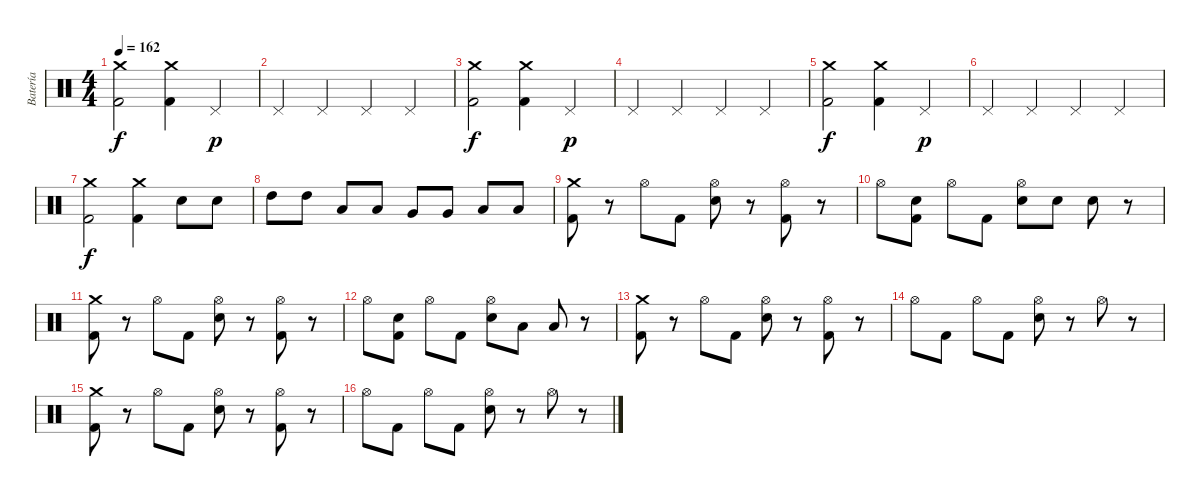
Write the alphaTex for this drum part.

\track ("Batería" "Batería") {instrument percussion}
\staff {score}
\articulation defaults
\ts (4 4)
\tempo 162
\clef neutral
\ks c
("Crash medium (hit)" "Kick (hit) 2").2{dy f} ("Crash medium (hit)" "Kick (hit) 2").4 "Pedal Hi-Hat (hit)".4{dy p} |
"Pedal Hi-Hat (hit)".4 "Pedal Hi-Hat (hit)".4 "Pedal Hi-Hat (hit)".4 "Pedal Hi-Hat (hit)".4 |
("Crash medium (hit)" "Kick (hit) 2").2{dy f} ("Crash medium (hit)" "Kick (hit) 2").4 "Pedal Hi-Hat (hit)".4{dy p} |
"Pedal Hi-Hat (hit)".4 "Pedal Hi-Hat (hit)".4 "Pedal Hi-Hat (hit)".4 "Pedal Hi-Hat (hit)".4 |
("Crash medium (hit)" "Kick (hit) 2").2{dy f} ("Crash medium (hit)" "Kick (hit) 2").4 "Pedal Hi-Hat (hit)".4{dy p} |
"Pedal Hi-Hat (hit)".4 "Pedal Hi-Hat (hit)".4 "Pedal Hi-Hat (hit)".4 "Pedal Hi-Hat (hit)".4 |
("Crash medium (hit)" "Kick (hit) 2").2{dy f} ("Crash medium (hit)" "Kick (hit) 2").4 "Snare (hit) 2".8 "Snare (hit) 2".8 |
"High Tom (hit)".8 "High Tom (hit)".8 "Low Tom (hit)".8 "Low Tom (hit)".8 "Very Low Tom (hit)".8 "Very Low Tom (hit)".8 "Low Floor Tom (hit)".8 "Low Floor Tom (hit)".8 |
("Crash medium (hit)" "Kick (hit) 2").8 r.8 "Hi-Hat (open)".8 "Kick (hit) 2".8 ("Hi-Hat (open)" "Snare (hit) 2").8 r.8 ("Hi-Hat (open)" "Kick (hit) 2").8 r.8 |
"Hi-Hat (open)".8 ("Snare (hit) 2" "Kick (hit) 2").8 "Hi-Hat (open)".8 "Kick (hit) 2".8 ("Hi-Hat (open)" "Snare (hit) 2").8 "Snare (hit) 2".8 "Snare (hit) 2".8 r.8 |
("Crash medium (hit)" "Kick (hit) 2").8 r.8 "Hi-Hat (open)".8 "Kick (hit) 2".8 ("Hi-Hat (open)" "Snare (hit) 2").8 r.8 ("Hi-Hat (open)" "Kick (hit) 2").8 r.8 |
"Hi-Hat (open)".8 ("Snare (hit) 2" "Kick (hit) 2").8 "Hi-Hat (open)".8 "Kick (hit) 2".8 ("Hi-Hat (open)" "Snare (hit) 2").8 "Low Floor Tom (hit)".8 "Low Floor Tom (hit)".8 r.8 |
("Crash medium (hit)" "Kick (hit) 2").8 r.8 "Hi-Hat (open)".8 "Kick (hit) 2".8 ("Hi-Hat (open)" "Snare (hit) 2").8 r.8 ("Hi-Hat (open)" "Kick (hit) 2").8 r.8 |
"Hi-Hat (open)".8 "Kick (hit) 2".8 "Hi-Hat (open)".8 "Kick (hit) 2".8 ("Hi-Hat (open)" "Snare (hit) 2").8 r.8 "Hi-Hat (open)".8 r.8 |
("Crash medium (hit)" "Kick (hit) 2").8 r.8 "Hi-Hat (open)".8 "Kick (hit) 2".8 ("Hi-Hat (open)" "Snare (hit) 2").8 r.8 ("Hi-Hat (open)" "Kick (hit) 2").8 r.8 |
"Hi-Hat (open)".8 "Kick (hit) 2".8 "Hi-Hat (open)".8 "Kick (hit) 2".8 ("Hi-Hat (open)" "Snare (hit) 2").8 r.8 "Hi-Hat (open)".8 r.8
